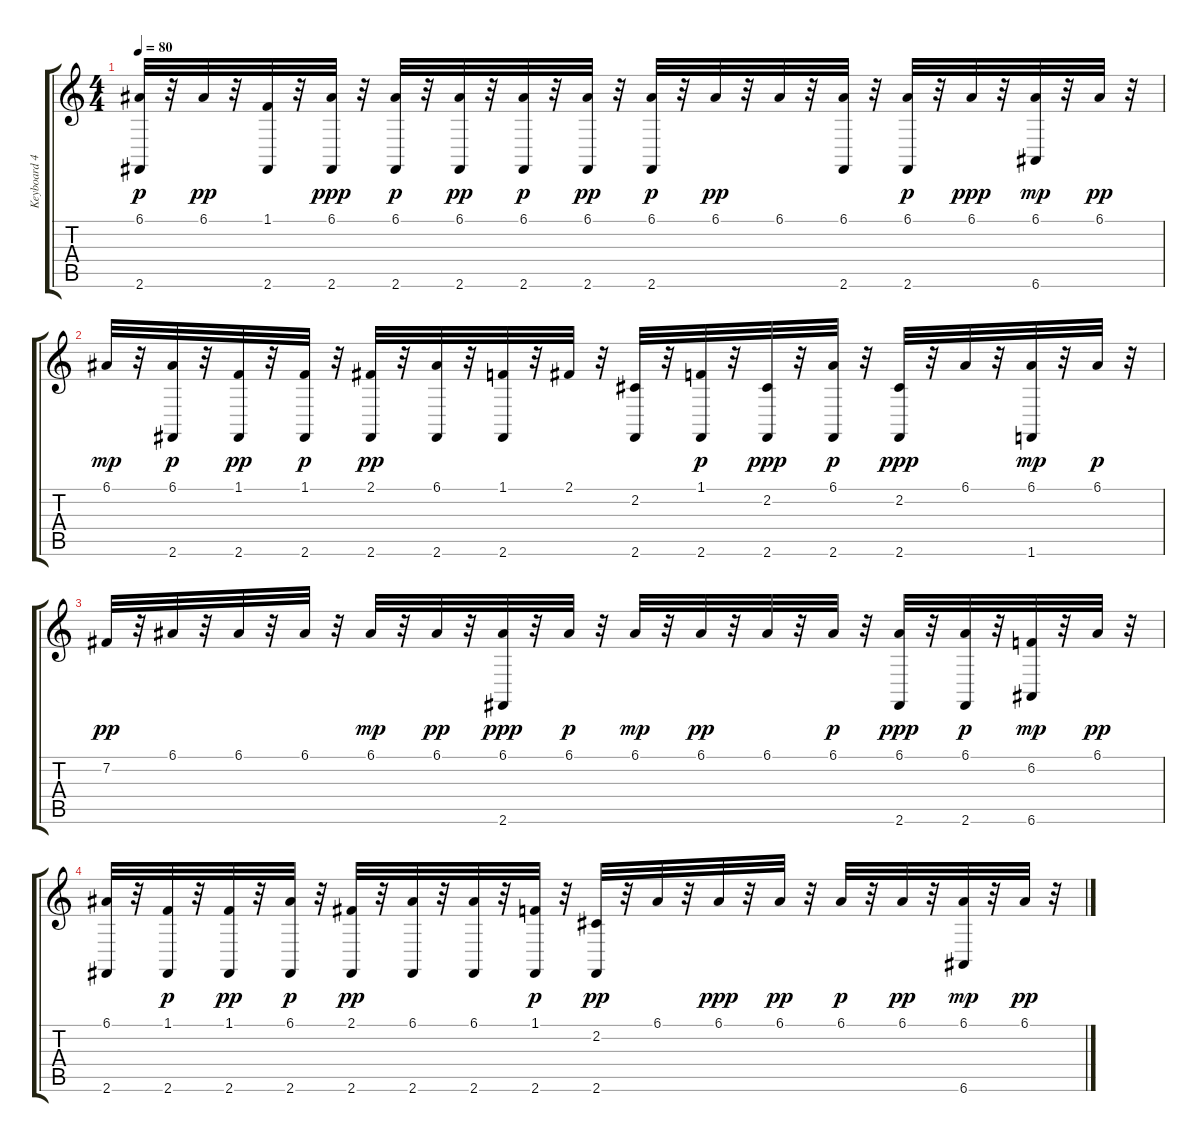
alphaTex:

\track ("Keyboard 4" "Keyboard 4") {instrument piccolo}
\staff {score tabs}
\tuning (E4 B3 G3 D3 A2 E2) {hide}
\ts (4 4)
\tempo 80
\clef g2
\ks c
(6.1 2.6).32{dy p} r.32 6.1.32{dy pp} r.32 (1.1 2.6).32 r.32 (6.1 2.6).32{dy ppp} r.32 (6.1 2.6).32{dy p} r.32 (6.1 2.6).32{dy pp} r.32 (6.1 2.6).32{dy p} r.32 (6.1 2.6).32{dy pp} r.32 (6.1 2.6).32{dy p} r.32 6.1.32{dy pp} r.32 6.1.32 r.32 (6.1 2.6).32 r.32 (6.1 2.6).32{dy p} r.32 6.1.32{dy ppp} r.32 (6.1 6.6).32{dy mp} r.32 6.1.32{dy pp} r.32 |
6.1.32{dy mp} r.32 (6.1 2.6).32{dy p} r.32 (1.1 2.6).32{dy pp} r.32 (1.1 2.6).32{dy p} r.32 (2.1 2.6).32{dy pp} r.32 (6.1 2.6).32 r.32 (1.1 2.6).32 r.32 2.1.32 r.32 (2.2 2.6).32 r.32 (1.1 2.6).32{dy p} r.32 (2.2 2.6).32{dy ppp} r.32 (6.1 2.6).32{dy p} r.32 (2.2 2.6).32{dy ppp} r.32 6.1.32 r.32 (6.1 1.6).32{dy mp} r.32 6.1.32{dy p} r.32 |
7.2.32{dy pp} r.32 6.1.32 r.32 6.1.32 r.32 6.1.32 r.32 6.1.32{dy mp} r.32 6.1.32{dy pp} r.32 (6.1 2.6).32{dy ppp} r.32 6.1.32{dy p} r.32 6.1.32{dy mp} r.32 6.1.32{dy pp} r.32 6.1.32 r.32 6.1.32{dy p} r.32 (6.1 2.6).32{dy ppp} r.32 (6.1 2.6).32{dy p} r.32 (6.2 6.6).32{dy mp} r.32 6.1.32{dy pp} r.32 |
(6.1 2.6).32 r.32 (1.1 2.6).32{dy p} r.32 (1.1 2.6).32{dy pp} r.32 (6.1 2.6).32{dy p} r.32 (2.1 2.6).32{dy pp} r.32 (6.1 2.6).32 r.32 (6.1 2.6).32 r.32 (1.1 2.6).32{dy p} r.32 (2.2 2.6).32{dy pp} r.32 6.1.32 r.32 6.1.32{dy ppp} r.32 6.1.32{dy pp} r.32 6.1.32{dy p} r.32 6.1.32{dy pp} r.32 (6.1 6.6).32{dy mp} r.32 6.1.32{dy pp} r.32
